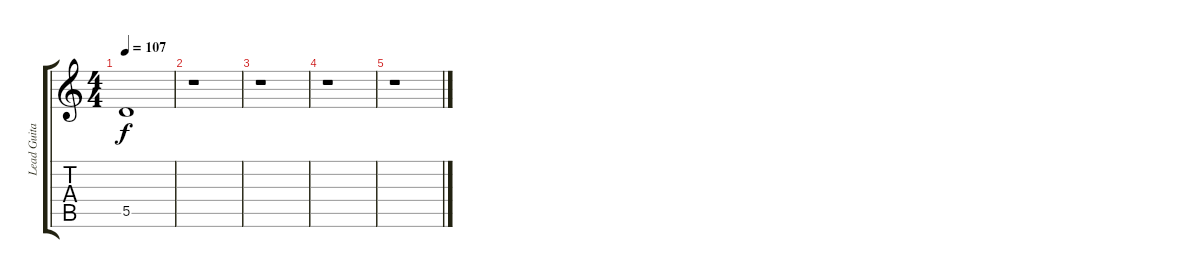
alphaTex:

\track ("Lead Guitar (May)" "Lead Guita") {instrument distortionguitar}
\staff {score tabs}
\tuning (E4 B3 G3 D3 A2 E2) {hide}
\ts (4 4)
\tempo 107
\clef g2
\ks c
5.5{t}.1{dy f} |
r.1 |
r.1 |
r.1 |
r.1
